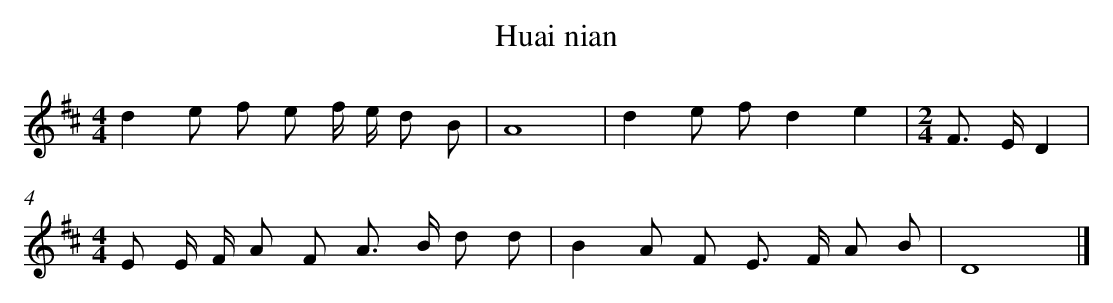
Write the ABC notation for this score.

X:1
T: Huai nian
L: 1/8
M: 4/4
K: D
d2e f e f/ e/ d B [I:setbarnb 1]|
A8 |
d2e fd2e2 |
[M:2/4]F> ED2 |
[M:4/4]E E/ F/ A F A> B d d |
B2A F E> F A B |
D8 |]
